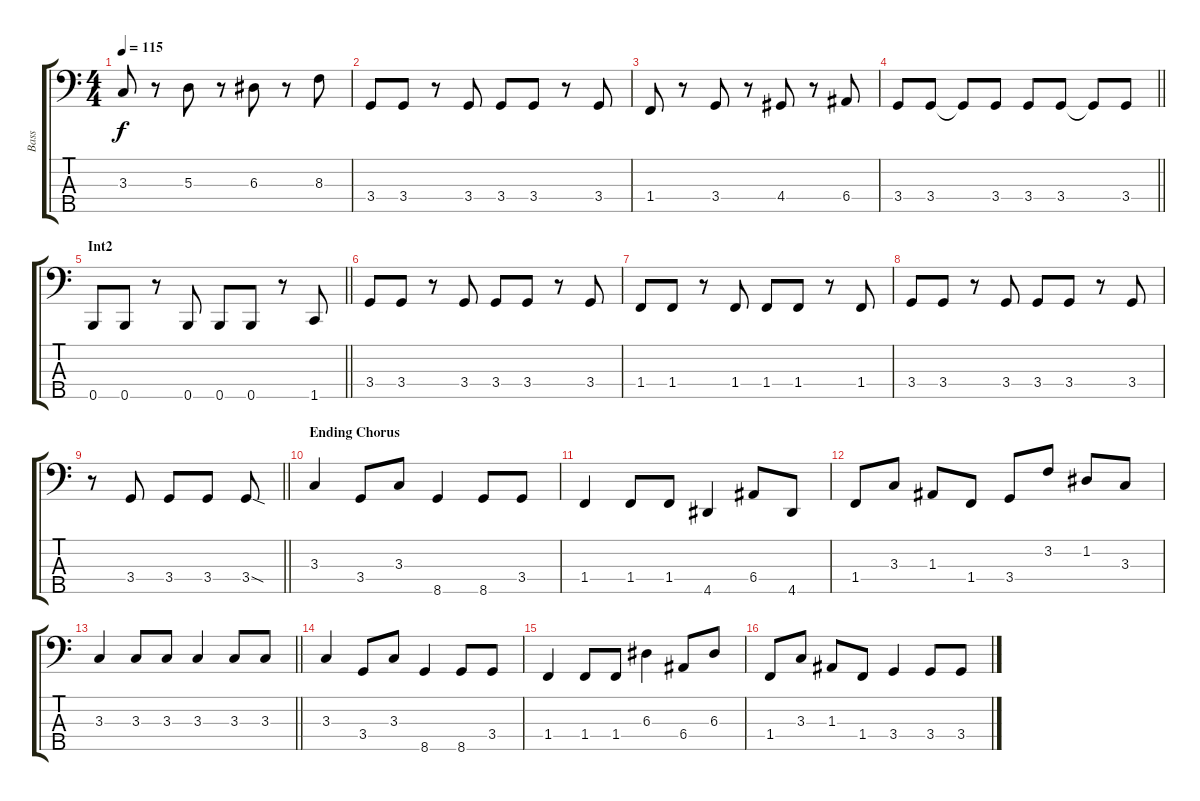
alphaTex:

\track ("Bass" "Bass") {instrument electricbassfinger}
\staff {score tabs}
\tuning (G2 D2 A1 E1 B0) {hide}
\ts (4 4)
\tempo 115
\clef f4
\ks c
3.3.8{dy f} r.8 5.3.8 r.8 6.3.8 r.8 8.3.8 |
3.4.8 3.4.8 r.8 3.4.8 3.4.8 3.4.8 r.8 3.4.8 |
1.4.8 r.8 3.4.8 r.8 4.4.8 r.8 6.4.8 |
\barLineRight lightlight
3.4.8 3.4.8 3.4{t}.8 3.4.8 3.4.8 3.4.8 3.4{t}.8 3.4.8 |
\section ("" "Int2")
\barLineRight lightlight
0.5.8 0.5.8 r.8 0.5.8 0.5.8 0.5.8 r.8 1.5.8 |
\section ("" "")
3.4.8 3.4.8 r.8 3.4.8 3.4.8 3.4.8 r.8 3.4.8 |
1.4.8 1.4.8 r.8 1.4.8 1.4.8 1.4.8 r.8 1.4.8 |
3.4.8 3.4.8 r.8 3.4.8 3.4.8 3.4.8 r.8 3.4.8 |
\barLineRight lightlight
r.8 3.4.8 3.4.8 3.4.8 3.4{sod}.8 |
\section ("" "Ending Chorus")
3.3.4 3.4.8 3.3.8 8.5.4 8.5.8 3.4.8 |
1.4.4 1.4.8 1.4.8 4.5.4 6.4.8 4.5.8 |
1.4.8 3.3.8 1.3.8 1.4.8 3.4.8 3.2.8 1.2.8 3.3.8 |
\barLineRight lightlight
3.3.4 3.3.8 3.3.8 3.3.4 3.3.8 3.3.8 |
3.3.4 3.4.8 3.3.8 8.5.4 8.5.8 3.4.8 |
1.4.4 1.4.8 1.4.8 6.3.4 6.4.8 6.3.8 |
1.4.8 3.3.8 1.3.8 1.4.8 3.4.4 3.4.8 3.4.8
